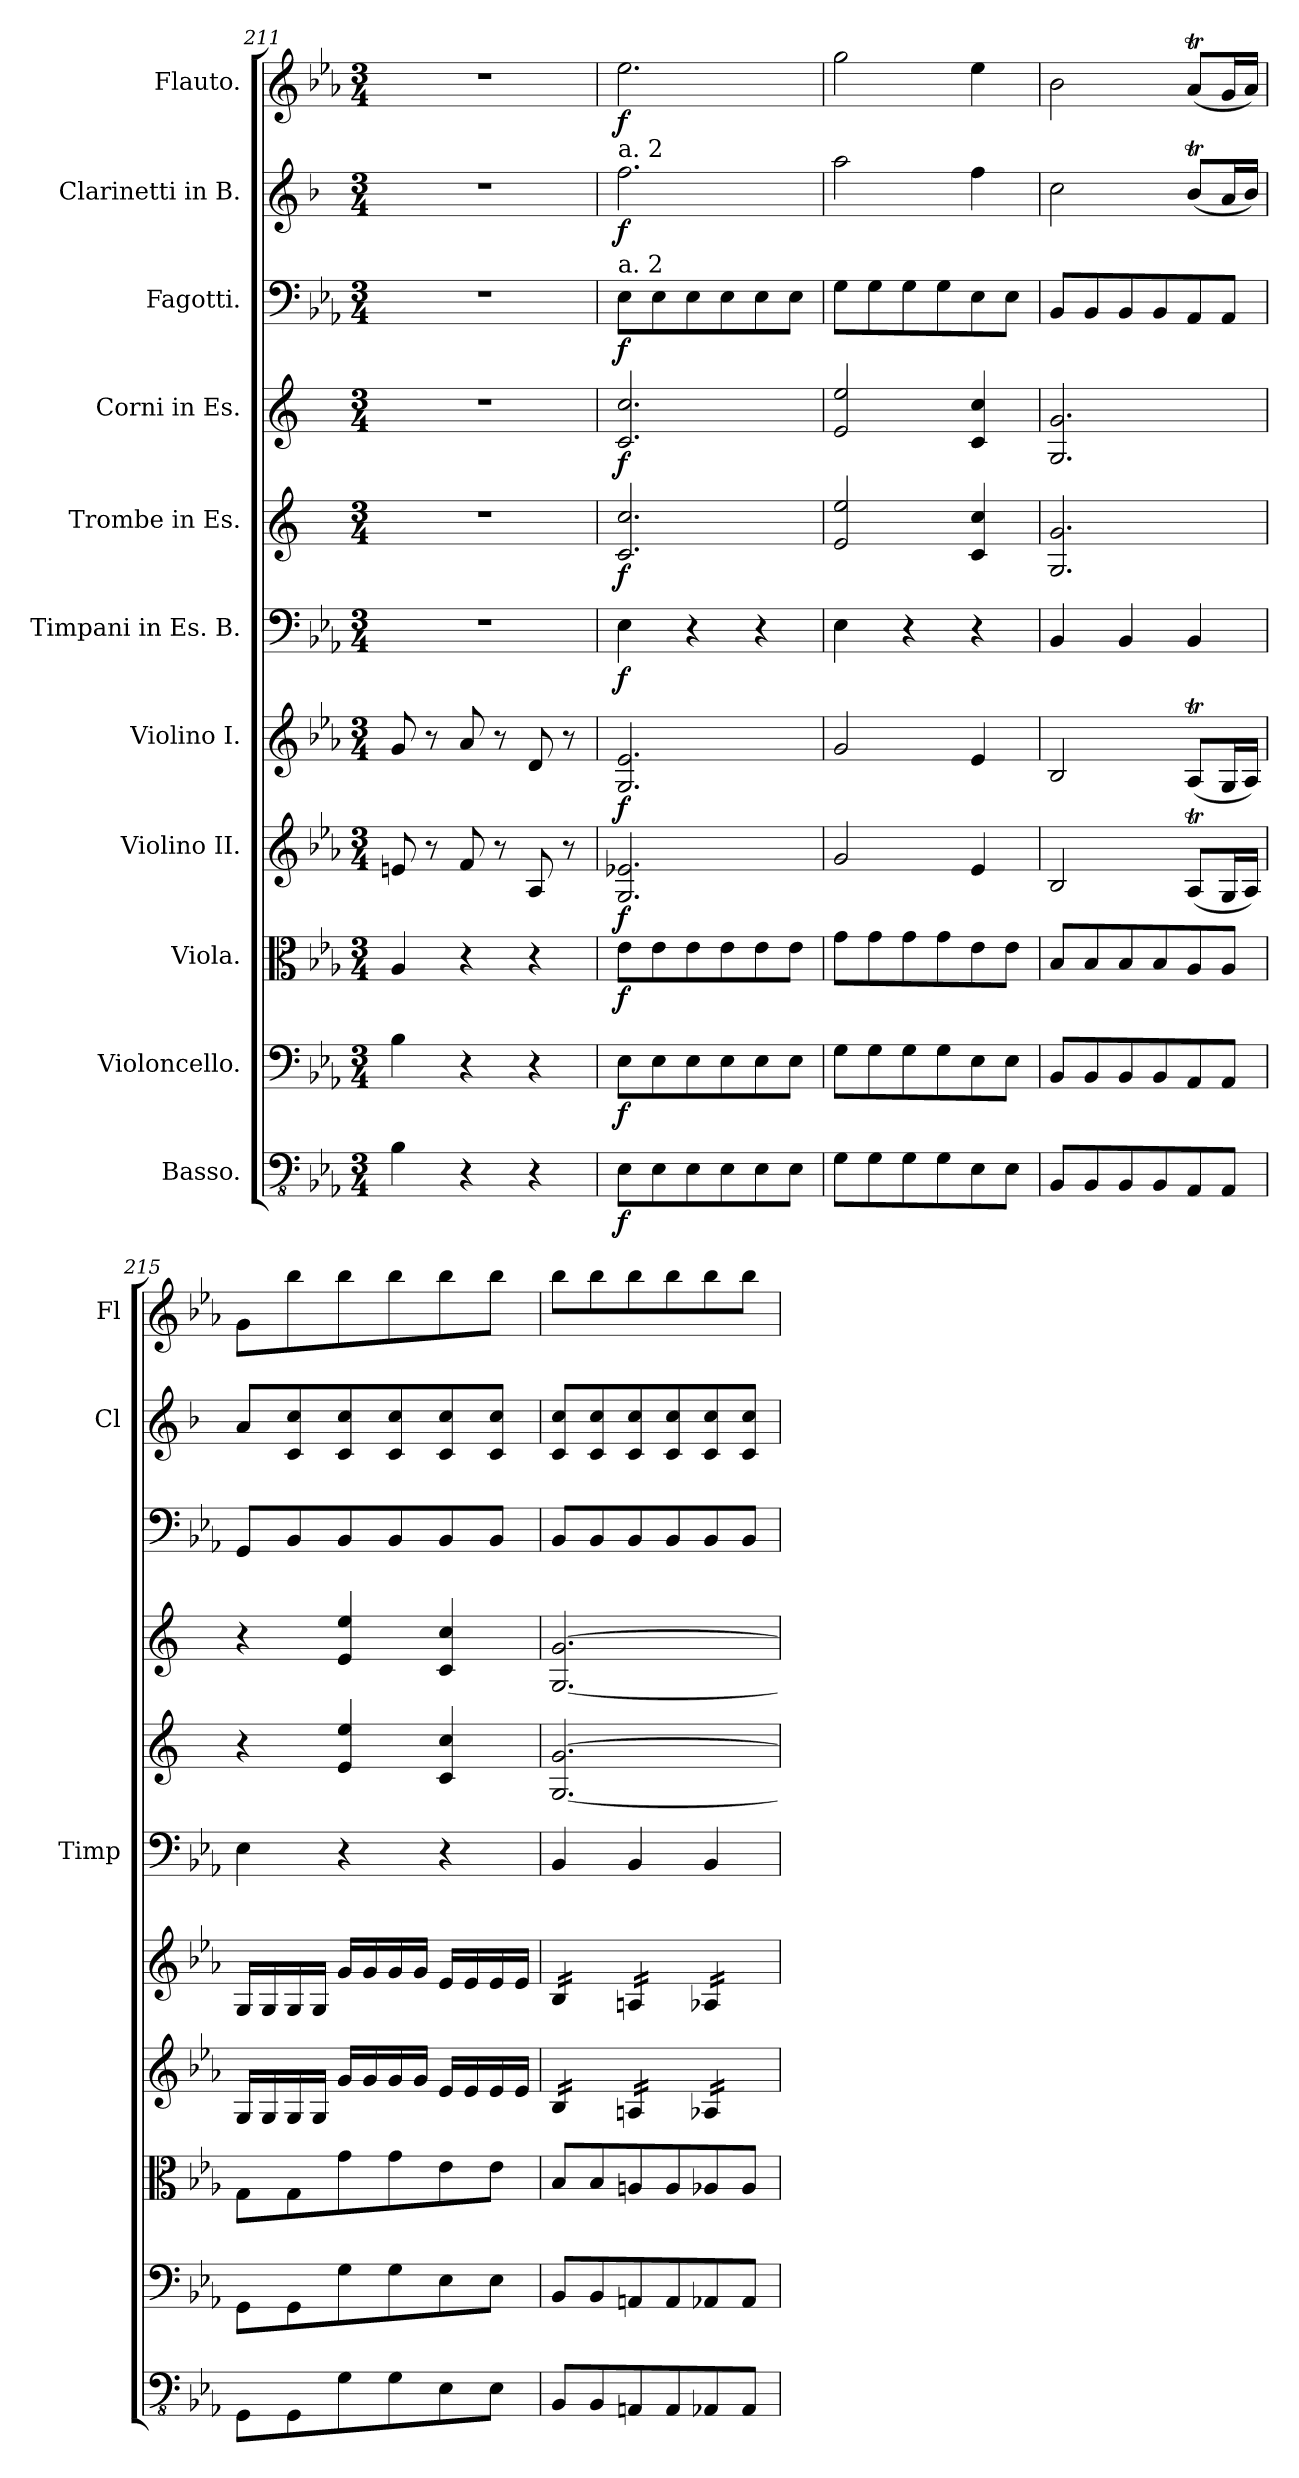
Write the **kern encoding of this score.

**kern	**dynam	**kern	**dynam	**kern	**dynam	**kern	**dynam	**kern	**dynam	**kern	**dynam	**kern	**dynam	**kern	**dynam	**kern	**dynam	**kern	**dynam	**kern	**dynam
*part11	*part11	*part10	*part10	*part9	*part9	*part8	*part8	*part7	*part7	*part6	*part6	*part5	*part5	*part4	*part4	*part3	*part3	*part2	*part2	*part1	*part1
*staff11	*staff11	*staff10	*staff10	*staff9	*staff9	*staff8	*staff8	*staff7	*staff7	*staff6	*staff6	*staff5	*staff5	*staff4	*staff4	*staff3	*staff3	*staff2	*staff2	*staff1	*staff1
*I"Basso.	*	*I"Violoncello.	*	*I"Viola.	*	*I"Violino II.	*	*I"Violino I.	*	*I"Timpani in Es. B.	*	*I"Trombe in Es.	*	*I"Corni in Es.	*	*I"Fagotti.	*	*I"Clarinetti in B.	*	*I"Flauto.	*
*	*	*	*	*	*	*	*	*	*	*I'Timp	*	*	*	*	*	*	*	*I'Cl	*	*I'Fl	*
*clefFv4	*	*clefF4	*	*clefC3	*	*clefG2	*	*clefG2	*	*clefF4	*	*clefG2	*	*clefG2	*	*clefF4	*	*clefG2	*	*clefG2	*
*	*	*	*	*	*	*	*	*	*	*	*	*ITrd-2c-3	*	*ITrd5c9	*	*	*	*ITrd1c2	*	*	*
*k[b-e-a-]	*	*k[b-e-a-]	*	*k[b-e-a-]	*	*k[b-e-a-]	*	*k[b-e-a-]	*	*k[b-e-a-]	*	*k[b-e-a-]	*	*k[b-e-a-]	*	*k[b-e-a-]	*	*k[b-e-a-]	*	*k[b-e-a-]	*
*M3/4	*	*M3/4	*	*M3/4	*	*M3/4	*	*M3/4	*	*M3/4	*	*M3/4	*	*M3/4	*	*M3/4	*	*M3/4	*	*M3/4	*
=211	=211	=211	=211	=211	=211	=211	=211	=211	=211	=211	=211	=211	=211	=211	=211	=211	=211	=211	=211	=211	=211
4BB-\	.	4B-\	.	4A-/	.	8en/	.	8g/	.	2.r	.	2.r	.	2.r	.	2.r	.	2.r	.	2.r	.
.	.	.	.	.	.	8r	.	8r	.	.	.	.	.	.	.	.	.	.	.	.	.
4r	.	4r	.	4r	.	8f/	.	8a-/	.	.	.	.	.	.	.	.	.	.	.	.	.
.	.	.	.	.	.	8r	.	8r	.	.	.	.	.	.	.	.	.	.	.	.	.
4r	.	4r	.	4r	.	8A-/	.	8d/	.	.	.	.	.	.	.	.	.	.	.	.	.
.	.	.	.	.	.	8r	.	8r	.	.	.	.	.	.	.	.	.	.	.	.	.
=212	=212	=212	=212	=212	=212	=212	=212	=212	=212	=212	=212	=212	=212	=212	=212	=212	=212	=212	=212	=212	=212
!	!	!	!	!	!	!	!	!	!	!	!	!	!	!	!	!	!	!LO:TX:a:t=a. 2	!	!	!
!	!	!	!	!	!	!	!	!	!	!	!	!	!	!	!	!LO:TX:a:t=a. 2	!	!	!	!	!
!	!LO:DY:b	!	!LO:DY:b	!	!LO:DY:b	!	!LO:DY:b	!	!LO:DY:b	!	!LO:DY:b	!	!LO:DY:b	!	!LO:DY:b	!	!LO:DY:b	!	!LO:DY:b	!	!LO:DY:b
8EE-\L	f	8E-\L	f	8e-\L	f	2.G/ 2.e-X/	f	2.G/ 2.e-/	f	4E-\	f	2.e-/ 2.ee-/	f	2.E-/ 2.e-/	f	8E-\L	f	2.ee-\	f	2.ee-\	f
8EE-\	.	8E-\	.	8e-\	.	.	.	.	.	.	.	.	.	.	.	8E-\	.	.	.	.	.
8EE-\	.	8E-\	.	8e-\	.	.	.	.	.	4r	.	.	.	.	.	8E-\	.	.	.	.	.
8EE-\	.	8E-\	.	8e-\	.	.	.	.	.	.	.	.	.	.	.	8E-\	.	.	.	.	.
8EE-\	.	8E-\	.	8e-\	.	.	.	.	.	4r	.	.	.	.	.	8E-\	.	.	.	.	.
8EE-\J	.	8E-\J	.	8e-\J	.	.	.	.	.	.	.	.	.	.	.	8E-\J	.	.	.	.	.
=213	=213	=213	=213	=213	=213	=213	=213	=213	=213	=213	=213	=213	=213	=213	=213	=213	=213	=213	=213	=213	=213
8GG\L	.	8G\L	.	8g\L	.	2g/	.	2g/	.	4E-\	.	2g/ 2gg/	.	2G/ 2g/	.	8G\L	.	2gg\	.	2gg\	.
8GG\	.	8G\	.	8g\	.	.	.	.	.	.	.	.	.	.	.	8G\	.	.	.	.	.
8GG\	.	8G\	.	8g\	.	.	.	.	.	4r	.	.	.	.	.	8G\	.	.	.	.	.
8GG\	.	8G\	.	8g\	.	.	.	.	.	.	.	.	.	.	.	8G\	.	.	.	.	.
8EE-\	.	8E-\	.	8e-\	.	4e-/	.	4e-/	.	4r	.	4e-/ 4ee-/	.	4E-/ 4e-/	.	8E-\	.	4ee-\	.	4ee-\	.
8EE-\J	.	8E-\J	.	8e-\J	.	.	.	.	.	.	.	.	.	.	.	8E-\J	.	.	.	.	.
=214	=214	=214	=214	=214	=214	=214	=214	=214	=214	=214	=214	=214	=214	=214	=214	=214	=214	=214	=214	=214	=214
8BBB-/L	.	8BB-/L	.	8B-/L	.	2B-/	.	2B-/	.	4BB-/	.	2.B-/ 2.b-/	.	2.BB-/ 2.B-/	.	8BB-/L	.	2b-\	.	2b-\	.
8BBB-/	.	8BB-/	.	8B-/	.	.	.	.	.	.	.	.	.	.	.	8BB-/	.	.	.	.	.
8BBB-/	.	8BB-/	.	8B-/	.	.	.	.	.	4BB-/	.	.	.	.	.	8BB-/	.	.	.	.	.
8BBB-/	.	8BB-/	.	8B-/	.	.	.	.	.	.	.	.	.	.	.	8BB-/	.	.	.	.	.
8AAA-/	.	8AA-/	.	8A-/	.	(<8A-T/L	.	(<8A-T/L	.	4BB-/	.	.	.	.	.	8AA-/	.	(<8a-T/L	.	(<8a-T/L	.
8AAA-/J	.	8AA-/J	.	8A-/J	.	16G/L	.	16G/L	.	.	.	.	.	.	.	8AA-/J	.	16g/L	.	16g/L	.
.	.	.	.	.	.	16A-/JJ)	.	16A-/JJ)	.	.	.	.	.	.	.	.	.	16a-/JJ)	.	16a-/JJ)	.
!!LO:LB:g=z
=215	=215	=215	=215	=215	=215	=215	=215	=215	=215	=215	=215	=215	=215	=215	=215	=215	=215	=215	=215	=215	=215
8GGG\L	.	8GG\L	.	8G\L	.	16G/LL	.	16G/LL	.	4E-\	.	4r	.	4r	.	8GG/L	.	8g/L	.	8g\L	.
.	.	.	.	.	.	16G/	.	16G/	.	.	.	.	.	.	.	.	.	.	.	.	.
8GGG\	.	8GG\	.	8G\	.	16G/	.	16G/	.	.	.	.	.	.	.	8BB-/	.	8B-/ 8b-/	.	8bb-\	.
.	.	.	.	.	.	16G/JJ	.	16G/JJ	.	.	.	.	.	.	.	.	.	.	.	.	.
8GG\	.	8G\	.	8g\	.	16g/LL	.	16g/LL	.	4r	.	4g/ 4gg/	.	4G/ 4g/	.	8BB-/	.	8B-/ 8b-/	.	8bb-\	.
.	.	.	.	.	.	16g/	.	16g/	.	.	.	.	.	.	.	.	.	.	.	.	.
8GG\	.	8G\	.	8g\	.	16g/	.	16g/	.	.	.	.	.	.	.	8BB-/	.	8B-/ 8b-/	.	8bb-\	.
.	.	.	.	.	.	16g/JJ	.	16g/JJ	.	.	.	.	.	.	.	.	.	.	.	.	.
8EE-\	.	8E-\	.	8e-\	.	16e-/LL	.	16e-/LL	.	4r	.	4e-/ 4ee-/	.	4E-/ 4e-/	.	8BB-/	.	8B-/ 8b-/	.	8bb-\	.
.	.	.	.	.	.	16e-/	.	16e-/	.	.	.	.	.	.	.	.	.	.	.	.	.
8EE-\J	.	8E-\J	.	8e-\J	.	16e-/	.	16e-/	.	.	.	.	.	.	.	8BB-/J	.	8B-/ 8b-/J	.	8bb-\J	.
.	.	.	.	.	.	16e-/JJ	.	16e-/JJ	.	.	.	.	.	.	.	.	.	.	.	.	.
=216	=216	=216	=216	=216	=216	=216	=216	=216	=216	=216	=216	=216	=216	=216	=216	=216	=216	=216	=216	=216	=216
*	*	*	*	*	*	*tremolo	*	*	*	*	*	*	*	*	*	*	*	*	*	*	*
*	*	*	*	*	*	*	*	*tremolo	*	*	*	*	*	*	*	*	*	*	*	*	*
8BBB-/L	.	8BB-/L	.	8B-/L	.	16B-/LL	.	16B-/LL	.	4BB-/	.	[2.B-/ [2.b-/	.	[2.BB-/ [2.B-/	.	8BB-/L	.	8B-/ 8b-/L	.	8bb-\L	.
.	.	.	.	.	.	16B-/	.	16B-/	.	.	.	.	.	.	.	.	.	.	.	.	.
8BBB-/	.	8BB-/	.	8B-/	.	16B-/	.	16B-/	.	.	.	.	.	.	.	8BB-/	.	8B-/ 8b-/	.	8bb-\	.
.	.	.	.	.	.	16B-/JJ	.	16B-/JJ	.	.	.	.	.	.	.	.	.	.	.	.	.
8AAAn/	.	8AAn/	.	8An/	.	16An/LL	.	16An/LL	.	4BB-/	.	.	.	.	.	8BB-/	.	8B-/ 8b-/	.	8bb-\	.
.	.	.	.	.	.	16An/	.	16An/	.	.	.	.	.	.	.	.	.	.	.	.	.
8AAA/	.	8AA/	.	8A/	.	16An/	.	16An/	.	.	.	.	.	.	.	8BB-/	.	8B-/ 8b-/	.	8bb-\	.
.	.	.	.	.	.	16An/JJ	.	16An/JJ	.	.	.	.	.	.	.	.	.	.	.	.	.
8AAA-X/	.	8AA-X/	.	8A-X/	.	16A-X/LL	.	16A-X/LL	.	4BB-/	.	.	.	.	.	8BB-/	.	8B-/ 8b-/	.	8bb-\	.
.	.	.	.	.	.	16A-X/	.	16A-X/	.	.	.	.	.	.	.	.	.	.	.	.	.
8AAA-/J	.	8AA-/J	.	8A-/J	.	16A-X/	.	16A-X/	.	.	.	.	.	.	.	8BB-/J	.	8B-/ 8b-/J	.	8bb-\J	.
.	.	.	.	.	.	16A-X/JJ	.	16A-X/JJ	.	.	.	.	.	.	.	.	.	.	.	.	.
*	*	*	*	*	*	*	*	*Xtremolo	*	*	*	*	*	*	*	*	*	*	*	*	*
*	*	*	*	*	*	*Xtremolo	*	*	*	*	*	*	*	*	*	*	*	*	*	*	*
=	=	=	=	=	=	=	=	=	=	=	=	=	=	=	=	=	=	=	=	=	=
*-	*-	*-	*-	*-	*-	*-	*-	*-	*-	*-	*-	*-	*-	*-	*-	*-	*-	*-	*-	*-	*-
